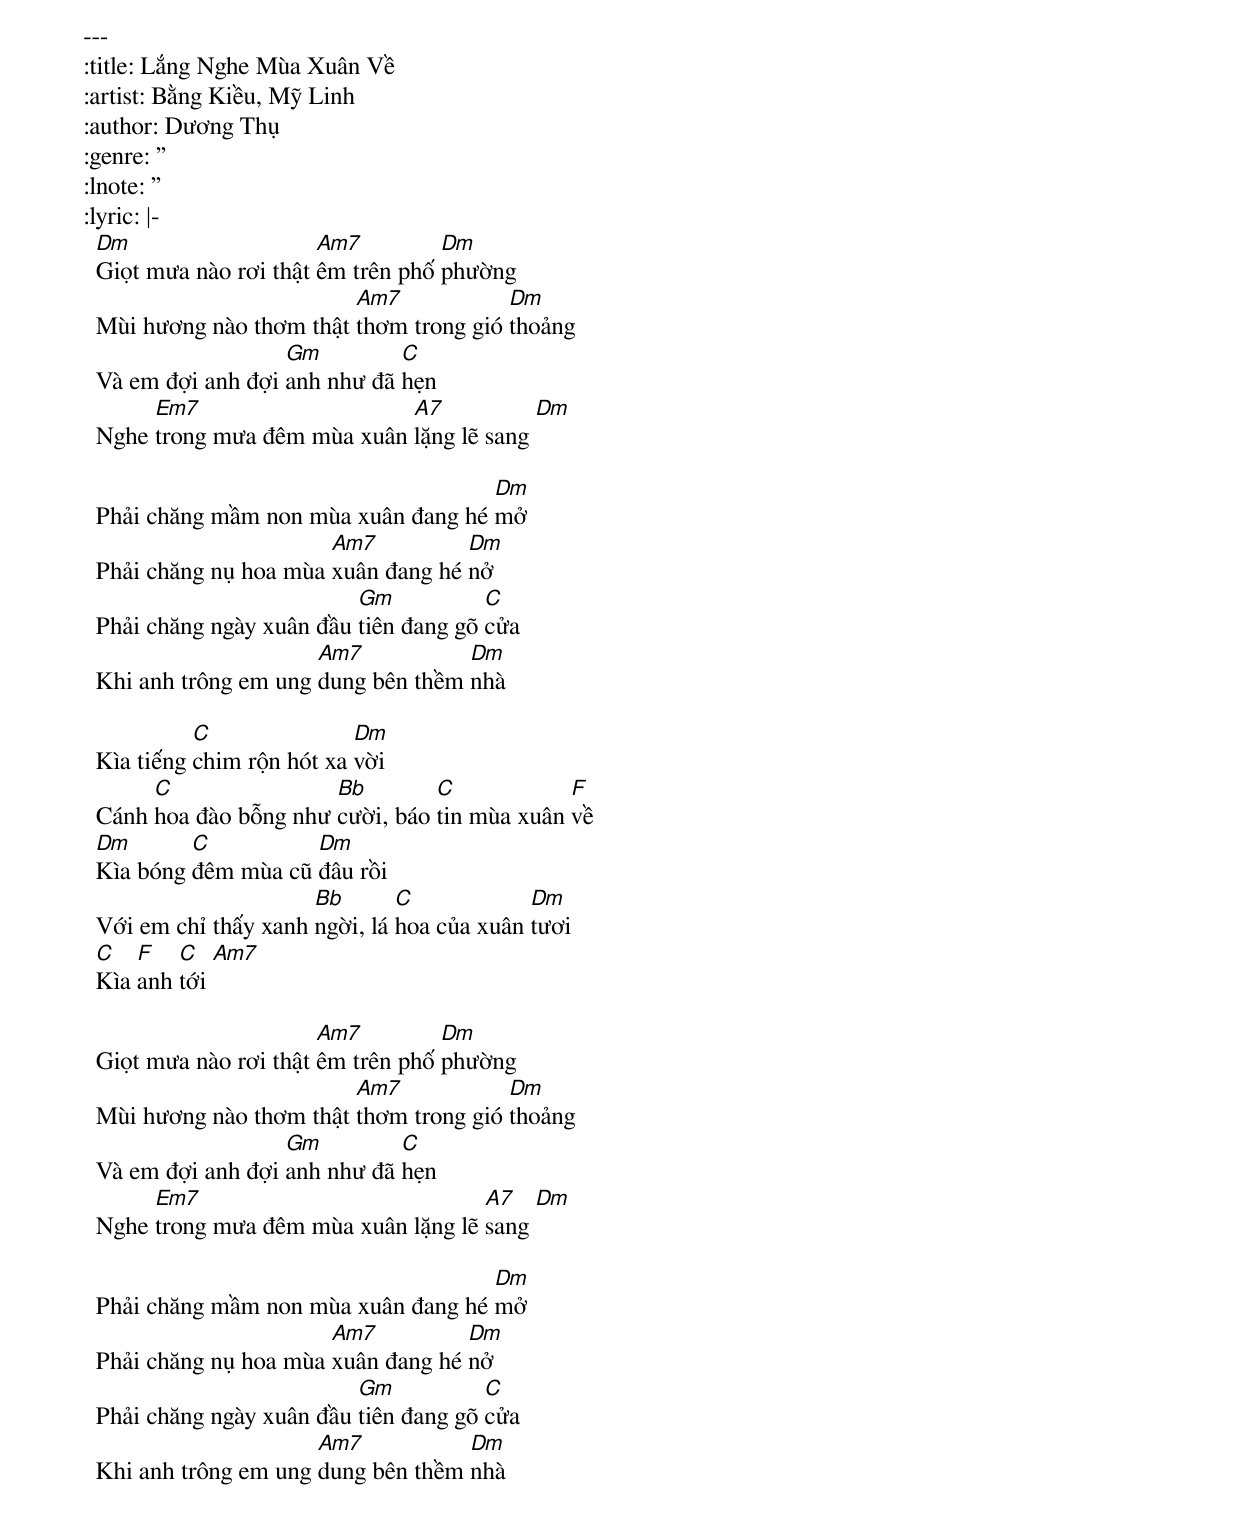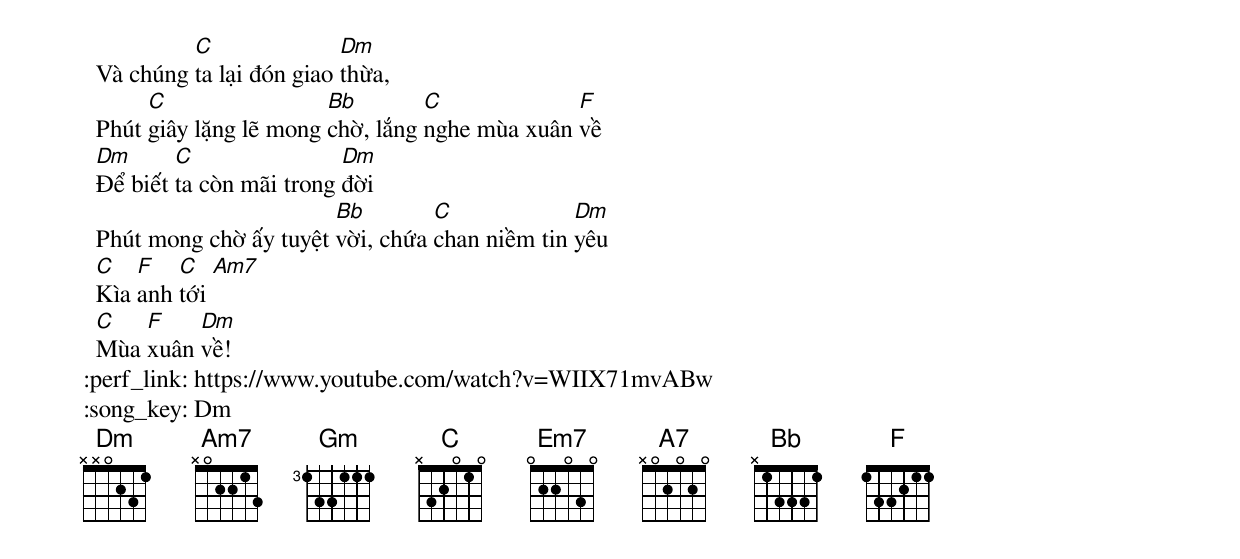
---
:title: Lắng Nghe Mùa Xuân Về
:artist: Bằng Kiều, Mỹ Linh
:author: Dương Thụ
:genre: ''
:lnote: ''
:lyric: |-
  [Dm]Giọt mưa nào rơi thật [Am7]êm trên phố [Dm]phường
  Mùi hương nào thơm thật [Am7]thơm trong gió [Dm]thoảng
  Và em đợi anh đợi [Gm]anh như đã [C]hẹn
  Nghe [Em7]trong mưa đêm mùa xuân [A7]lặng lẽ sang [Dm]

  Phải chăng mầm non mùa xuân đang hé [Dm]mở
  Phải chăng nụ hoa mùa [Am7]xuân đang hé [Dm]nở
  Phải chăng ngày xuân đầu [Gm]tiên đang gõ [C]cửa
  Khi anh trông em ung [Am7]dung bên thềm [Dm]nhà

  Kìa tiếng [C]chim rộn hót xa [Dm]vời
  Cánh [C]hoa đào bỗng như [Bb]cười, báo [C]tin mùa xuân [F]về
  [Dm]Kìa bóng [C]đêm mùa cũ [Dm]đâu rồi
  Với em chỉ thấy xanh [Bb]ngời, lá [C]hoa của xuân [Dm]tươi
  [C]Kìa [F]anh [C]tới [Am7]

  Giọt mưa nào rơi thật [Am7]êm trên phố [Dm]phường
  Mùi hương nào thơm thật [Am7]thơm trong gió [Dm]thoảng
  Và em đợi anh đợi [Gm]anh như đã [C]hẹn
  Nghe [Em7]trong mưa đêm mùa xuân lặng lẽ [A7]sang [Dm]

  Phải chăng mầm non mùa xuân đang hé [Dm]mở
  Phải chăng nụ hoa mùa [Am7]xuân đang hé [Dm]nở
  Phải chăng ngày xuân đầu [Gm]tiên đang gõ [C]cửa
  Khi anh trông em ung [Am7]dung bên thềm [Dm]nhà

  Và chúng [C]ta lại đón giao [Dm]thừa,
  Phút [C]giây lặng lẽ mong [Bb]chờ, lắng [C]nghe mùa xuân [F]về
  [Dm]Để biết [C]ta còn mãi trong [Dm]đời
  Phút mong chờ ấy tuyệt [Bb]vời, chứa [C]chan niềm tin [Dm]yêu
  [C]Kìa [F]anh [C]tới [Am7]
  [C]Mùa [F]xuân [Dm]về!
:perf_link: https://www.youtube.com/watch?v=WIIX71mvABw
:song_key: Dm
